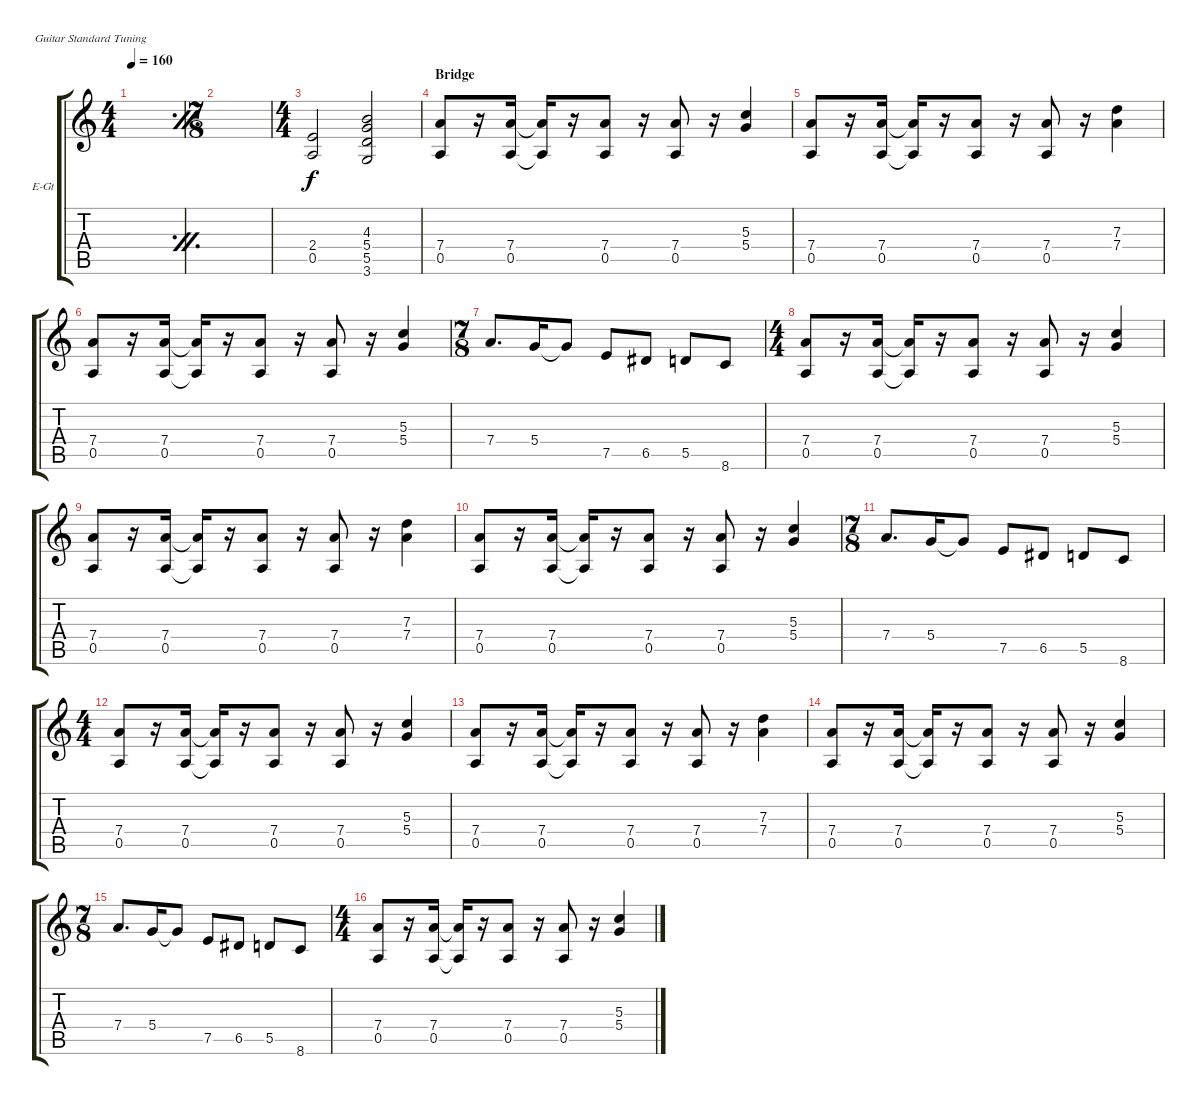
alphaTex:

\bracketExtendMode groupsimilarinstruments
\firstSystemTrackNameOrientation horizontal
\otherSystemsTrackNameOrientation horizontal
\track ("Gtr. II Rhytm" "E-Gt") {instrument overdrivenguitar}
\staff {score tabs}
\tuning (E4 B3 G3 D3 A2 E2)
\ts (4 4)
\beaming (8 2 2 2 2)
\tempo 160
\clef g2
\simile firstofdouble
\ks c
|
\ts (7 8)
\beaming (8 3 2 2)
\simile secondofdouble
|
\ts (4 4)
\beaming (8 2 2 2 2)
(2.4 0.5).2 (4.3 5.4 5.5 3.6).2 |
\section ("" "Bridge")
(7.4 0.5).8 r.16 (7.4 0.5).16 (7.4{t} 0.5{t}).16 r.16 (7.4 0.5).8 r.16 (7.4 0.5).8 r.16 (5.3 5.4).4 |
(7.4 0.5).8 r.16 (7.4 0.5).16 (7.4{t} 0.5{t}).16 r.16 (7.4 0.5).8 r.16 (7.4 0.5).8 r.16 (7.3 7.4).4 |
(7.4 0.5).8 r.16 (7.4 0.5).16 (7.4{t} 0.5{t}).16 r.16 (7.4 0.5).8 r.16 (7.4 0.5).8 r.16 (5.3 5.4).4 |
\ts (7 8)
\beaming (8 3 2 2)
7.4.8{d} 5.4.16 5.4{t}.8 7.5.8 6.5.8 5.5.8 8.6.8 |
\ts (4 4)
\beaming (8 2 2 2 2)
(7.4 0.5).8 r.16 (7.4 0.5).16 (7.4{t} 0.5{t}).16 r.16 (7.4 0.5).8 r.16 (7.4 0.5).8 r.16 (5.3 5.4).4 |
(7.4 0.5).8 r.16 (7.4 0.5).16 (7.4{t} 0.5{t}).16 r.16 (7.4 0.5).8 r.16 (7.4 0.5).8 r.16 (7.3 7.4).4 |
(7.4 0.5).8 r.16 (7.4 0.5).16 (7.4{t} 0.5{t}).16 r.16 (7.4 0.5).8 r.16 (7.4 0.5).8 r.16 (5.3 5.4).4 |
\ts (7 8)
\beaming (8 3 2 2)
7.4.8{d} 5.4.16 5.4{t}.8 7.5.8 6.5.8 5.5.8 8.6.8 |
\ts (4 4)
\beaming (8 2 2 2 2)
(7.4 0.5).8 r.16 (7.4 0.5).16 (7.4{t} 0.5{t}).16 r.16 (7.4 0.5).8 r.16 (7.4 0.5).8 r.16 (5.3 5.4).4 |
(7.4 0.5).8 r.16 (7.4 0.5).16 (7.4{t} 0.5{t}).16 r.16 (7.4 0.5).8 r.16 (7.4 0.5).8 r.16 (7.3 7.4).4 |
(7.4 0.5).8 r.16 (7.4 0.5).16 (7.4{t} 0.5{t}).16 r.16 (7.4 0.5).8 r.16 (7.4 0.5).8 r.16 (5.3 5.4).4 |
\ts (7 8)
\beaming (8 3 2 2)
7.4.8{d} 5.4.16 5.4{t}.8 7.5.8 6.5.8 5.5.8 8.6.8 |
\ts (4 4)
\beaming (8 2 2 2 2)
(7.4 0.5).8 r.16 (7.4 0.5).16 (7.4{t} 0.5{t}).16 r.16 (7.4 0.5).8 r.16 (7.4 0.5).8 r.16 (5.3 5.4).4
